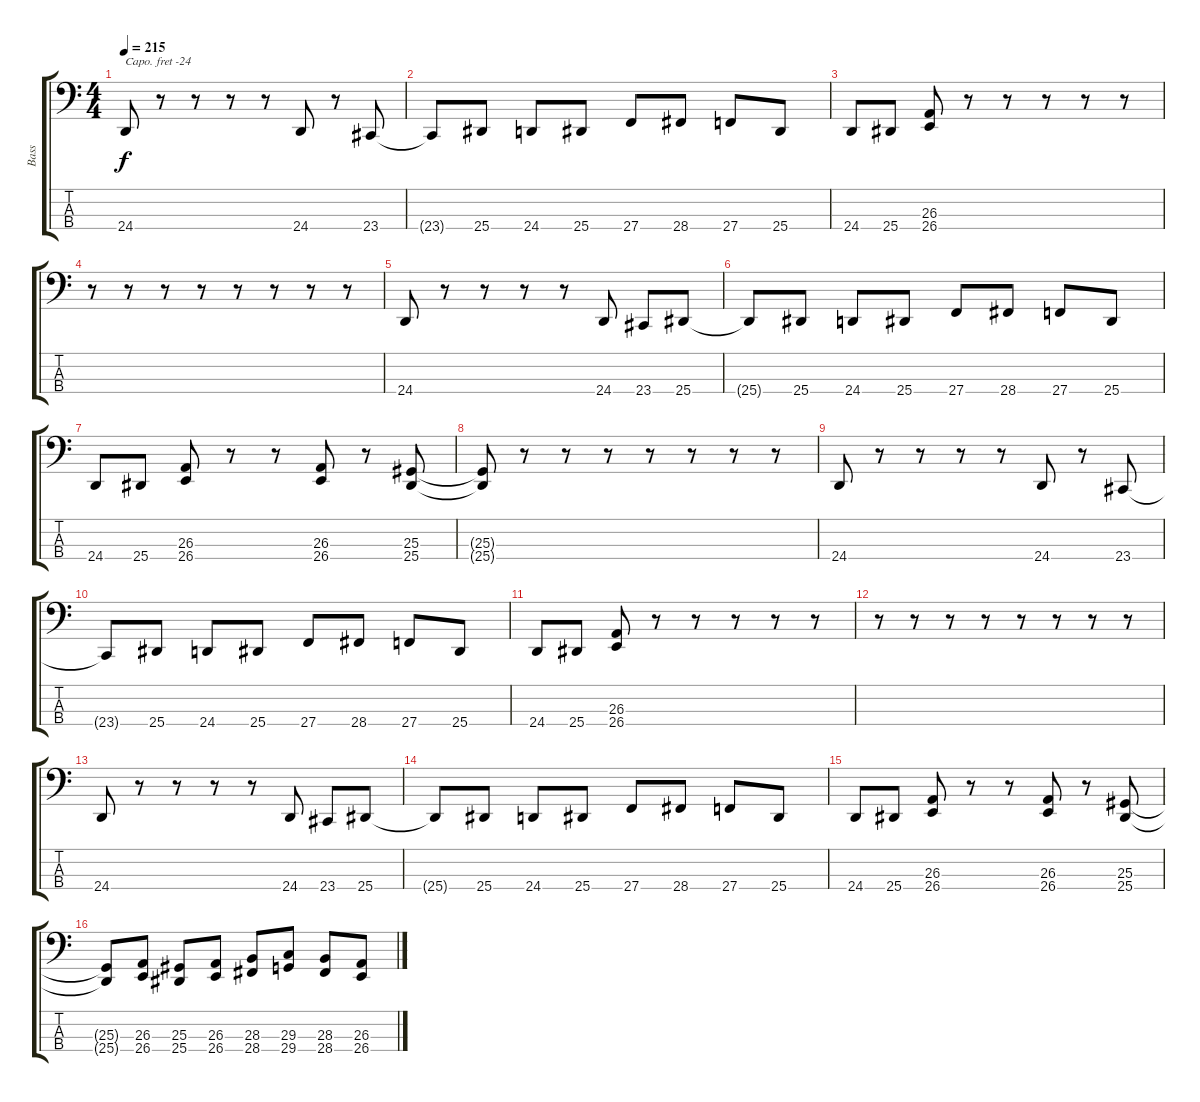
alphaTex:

\track ("Bass" "Bass") {instrument electricbasspick}
\staff {score tabs}
\capo -24
\tuning (F2 C2 G1 D1) {hide}
\ts (4 4)
\tempo 215
\clef f4
\ks c
24.4.8{dy f} r.8 r.8 r.8 r.8 24.4.8 r.8 23.4.8 |
23.4{t}.8 25.4.8 24.4.8 25.4.8 27.4.8 28.4.8 27.4.8 25.4.8 |
24.4.8 25.4.8 (26.3 26.4).8 r.8 r.8 r.8 r.8 r.8 |
r.8 r.8 r.8 r.8 r.8 r.8 r.8 r.8 |
24.4.8 r.8 r.8 r.8 r.8 24.4.8 23.4.8 25.4.8 |
25.4{t}.8 25.4.8 24.4.8 25.4.8 27.4.8 28.4.8 27.4.8 25.4.8 |
24.4.8 25.4.8 (26.3 26.4).8 r.8 r.8 (26.3 26.4).8 r.8 (25.3 25.4).8 |
(25.3{t} 25.4{t}).8 r.8 r.8 r.8 r.8 r.8 r.8 r.8 |
24.4.8 r.8 r.8 r.8 r.8 24.4.8 r.8 23.4.8 |
23.4{t}.8 25.4.8 24.4.8 25.4.8 27.4.8 28.4.8 27.4.8 25.4.8 |
24.4.8 25.4.8 (26.3 26.4).8 r.8 r.8 r.8 r.8 r.8 |
r.8 r.8 r.8 r.8 r.8 r.8 r.8 r.8 |
24.4.8 r.8 r.8 r.8 r.8 24.4.8 23.4.8 25.4.8 |
25.4{t}.8 25.4.8 24.4.8 25.4.8 27.4.8 28.4.8 27.4.8 25.4.8 |
24.4.8 25.4.8 (26.3 26.4).8 r.8 r.8 (26.3 26.4).8 r.8 (25.3 25.4).8 |
(25.3{t} 25.4{t}).8 (26.3 26.4).8 (25.3 25.4).8 (26.3 26.4).8 (28.3 28.4).8 (29.3 29.4).8 (28.3 28.4).8 (26.3 26.4).8
